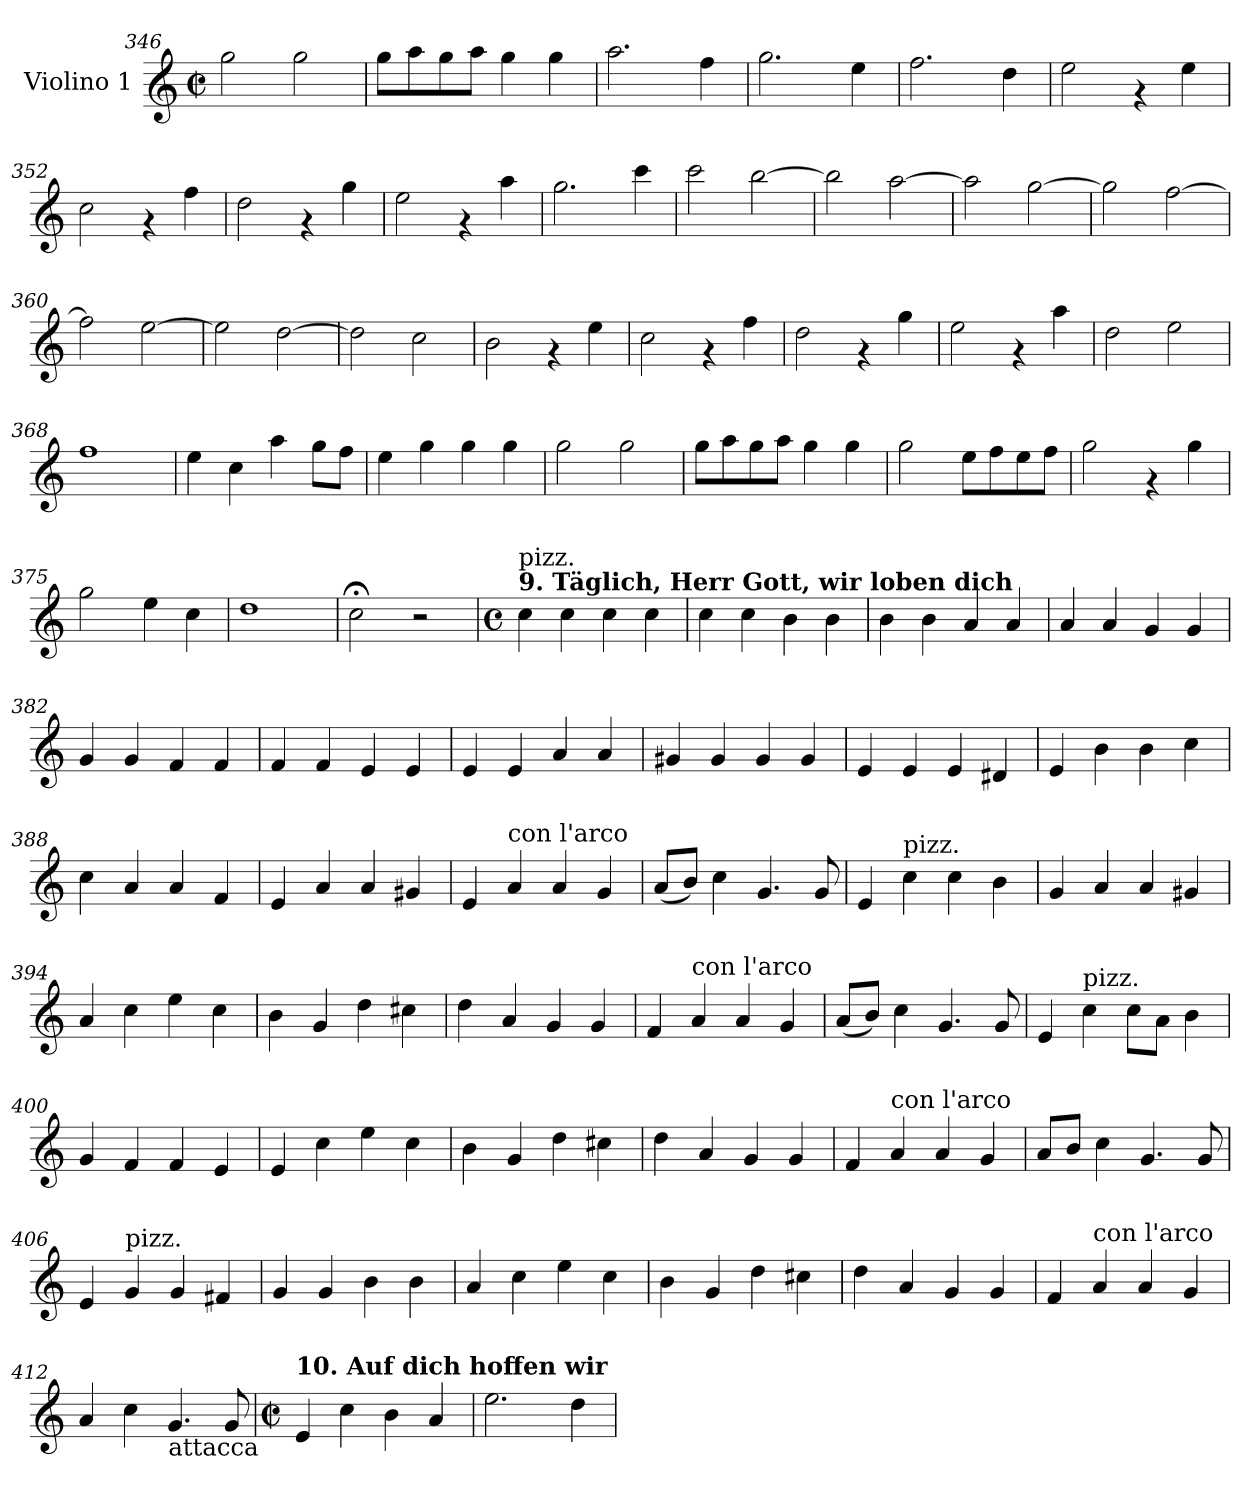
**kern
*part1
*staff1
*I"Violino 1
*I'Violino 1
*clefG2
*k[]
*C:
*M2/2
*met(c|)
=346
2gg\
2gg\
=347
8gg\L
8aa\
8gg\
8aa\J
4gg\
4gg\
=348
2.aa\
4ff\
=349
2.gg\
4ee\
=350
2.ff\
4dd\
=351
2ee\
4rf
4ee\
=352
2cc\
4rf
4ff\
=353
2dd\
4rf
4gg\
=354
2ee\
4rf
4aa\
=355
2.gg\
4ccc\
!!LO:LB:g=z
=356
2ccc\
[>2bb\
=357
2bb\]
[>2aa\
=358
2aa\]
[>2gg\
=359
2gg\]
[>2ff\
=360
2ff\]
[>2ee\
=361
2ee\]
[>2dd\
=362
2dd\]
2cc\
=363
2b\
4rf
4ee\
=364
2cc\
4rf
4ff\
=365
2dd\
4rf
4gg\
=366
2ee\
4rf
4aa\
=367
2dd\
2ee\
!!LO:LB:g=z
=368
1ff
=369
4ee\
4cc\
4aa\
8gg\L
8ff\J
=370
4ee\
4gg\
4gg\
4gg\
=371
2gg\
2gg\
=372
8gg\L
8aa\
8gg\
8aa\J
4gg\
4gg\
=373
2gg\
8ee\L
8ff\
8ee\
8ff\J
=374
2gg\
4rf
4gg\
=375
2gg\
4ee\
4cc\
=376
1dd
=377
2cc;<\
2r
!!LO:LB:g=z
=378
*M4/4
*met(c)
!LO:TX:a:B:t=9. Täglich, Herr Gott, wir loben dich
!LO:TX:a:t=pizz.
4cc\
4cc\
4cc\
4cc\
=379
4cc\
4cc\
4b\
4b\
=380
4b\
4b\
4a/
4a/
=381
4a/
4a/
4g/
4g/
=382
4g/
4g/
4f/
4f/
=383
4f/
4f/
4e/
4e/
=384
4e/
4e/
4a/
4a/
=385
4g#X/
4g#/
4g#/
4g#/
!!LO:LB:g=z
=386
4e/
4e/
4e/
4d#X/
=387
4e/
4b\
4b\
4cc\
=388
4cc\
4a/
4a/
4f/
=389
4e/
4a/
4a/
4g#X/
=390
4e/
!LO:TX:a:t=con l'arco
4a/
4a/
4g/
=391
(<8a/L
8b/J)
4cc\
4.g/
8g/
=392
4e/
!LO:TX:a:t=pizz.
4cc\
4cc\
4b\
=393
4g/
4a/
4a/
4g#X/
=394
4a/
4cc\
4ee\
4cc\
!!LO:LB:g=z
=395
4b\
4g/
4dd\
4cc#X\
=396
4dd\
4a/
4g/
4g/
=397
4f/
!LO:TX:a:t=con l'arco
4a/
4a/
4g/
=398
(<8a/L
8b/J)
4cc\
4.g/
8g/
=399
4e/
!LO:TX:a:t=pizz.
4cc\
8cc\L
8a\J
4b\
=400
4g/
4f/
4f/
4e/
=401
4e/
4cc\
4ee\
4cc\
=402
4b\
4g/
4dd\
4cc#X\
=403
4dd\
4a/
4g/
4g/
!!LO:LB:g=z
=404
4f/
!LO:TX:a:t=con l'arco
4a/
4a/
4g/
=405
8a/L
8b/J
4cc\
4.g/
8g/
=406
4e/
!LO:TX:a:t=pizz.
4g/
4g/
4f#X/
=407
4g/
4g/
4b\
4b\
=408
4a/
4cc\
4ee\
4cc\
=409
4b\
4g/
4dd\
4cc#X\
=410
4dd\
4a/
4g/
4g/
=411
4f/
!LO:TX:a:t=con l'arco
4a/
4a/
4g/
=412
4a/
4cc\
!LO:TX:b:t=attacca
4.g/
8g/
!!LO:LB:g=z
=413
*M2/2
*met(c|)
!LO:TX:a:B:t=10. Auf dich hoffen wir
4e/
4cc\
4b\
4a/
=414
2.ee\
4dd\
=
*-
